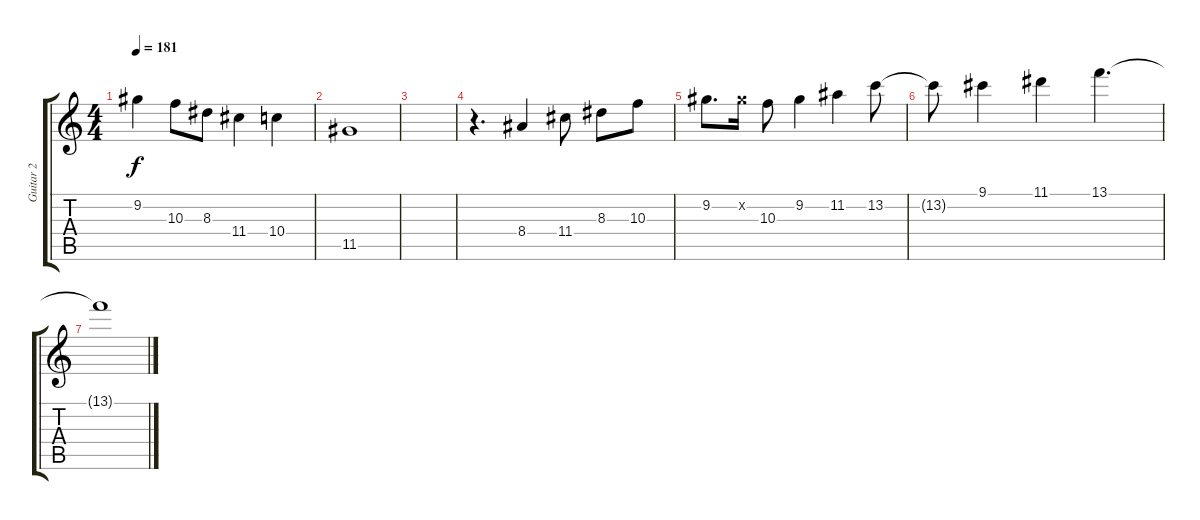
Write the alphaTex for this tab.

\track ("Guitar 2" "Guitar 2") {instrument distortionguitar}
\staff {score tabs}
\tuning (E4 B3 G3 D3 A2 E2) {hide}
\ts (4 4)
\tempo 181
\clef g2
\ks c
9.2{t}.4{dy f} 10.3.8 8.3.8 11.4.4 10.4.4 |
11.5.1 |
|
r.4{d} 8.4.4 11.4.8 8.3.8 10.3.8 |
9.2.8{d} 9.2{x}.16 10.3.8 9.2.4 11.2.4 13.2.8 |
13.2{t}.8 9.1.4 11.1.4 13.1.4{d} |
13.1{t}.1
